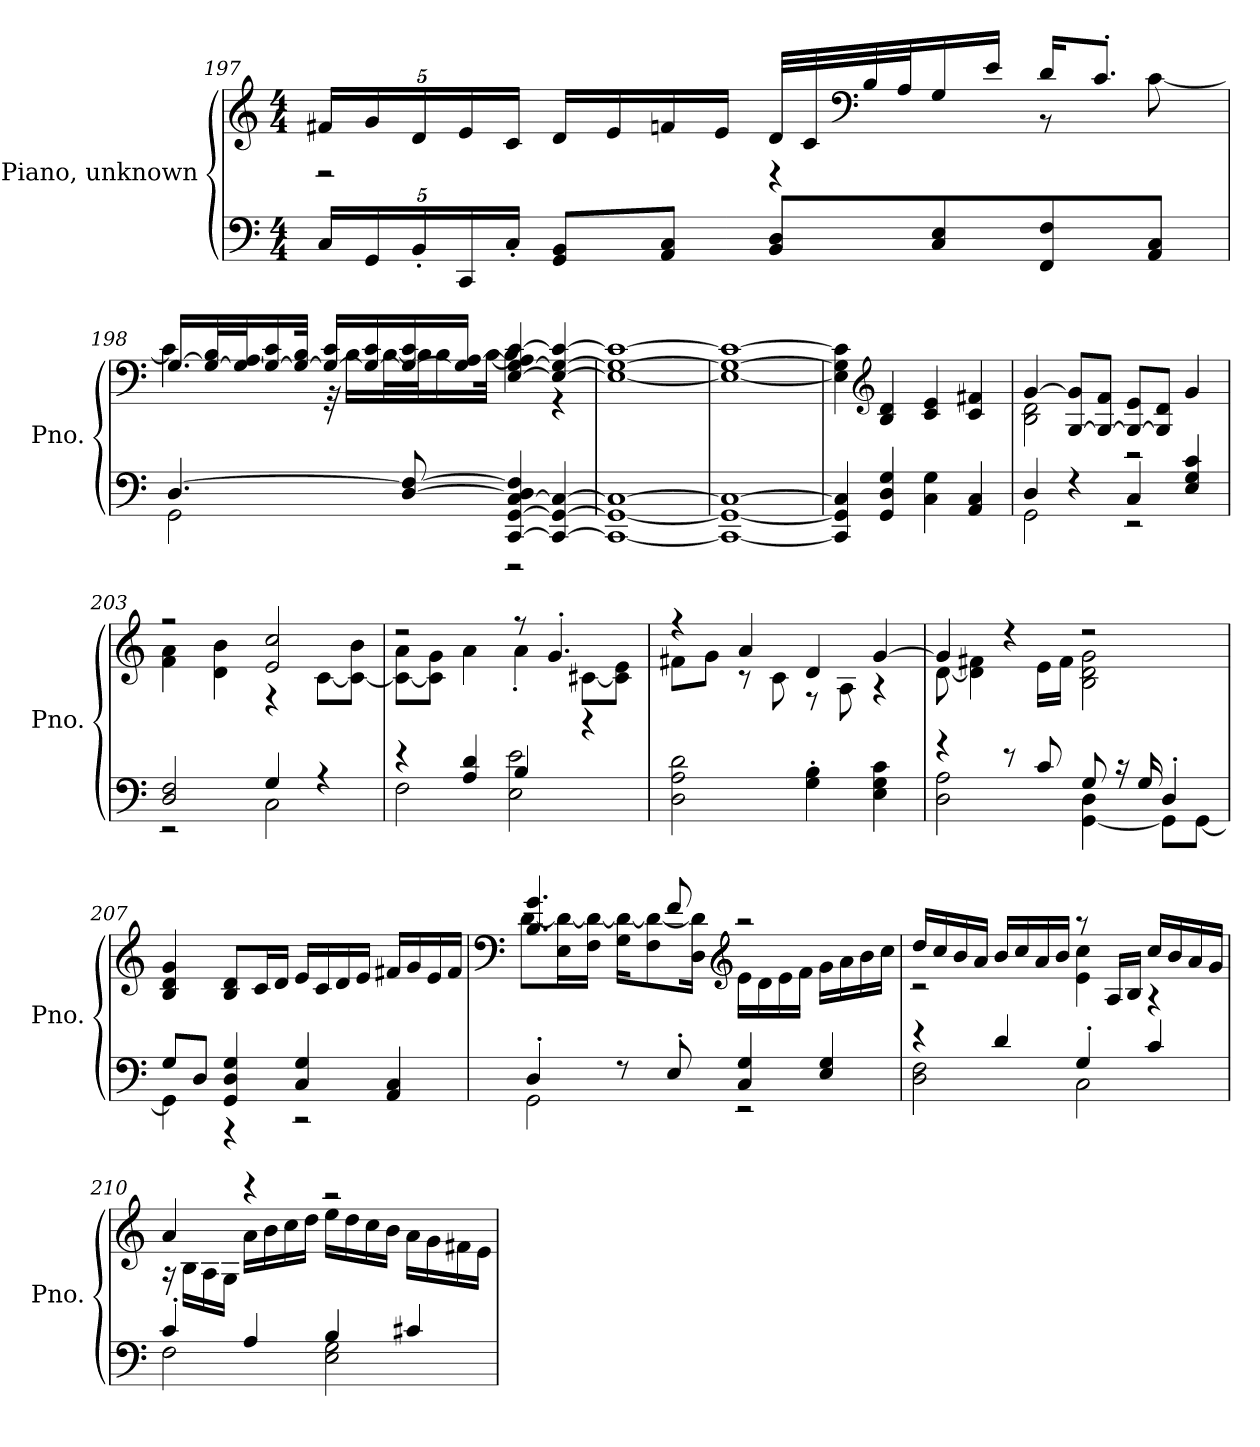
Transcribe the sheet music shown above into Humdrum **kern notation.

**kern	**kern
*part1	*part1
*staff2	*staff1
*I"Piano, unknown	*
*I'Pno.	*
*clefF4	*clefG2
*k[]	*k[]
*M4/4	*M4/4
*Xbrackettup	*Xbrackettup
=197	=197
*	*^
20C/LL	20f#X/LL	2r
20GG/	20g/	.
20BB'/	20d/	.
20CC/	20e/	.
20C'/JJ	20c/JJ	.
8GG/ 8BB/L	16d/LL	.
.	16e/	.
8AA/ 8C/J	16fn/	.
.	16e/JJ	.
8BB/ 8D/L	32d/LLL	4r
.	32c/	.
*	*clefF4	*
.	32B/	.
.	32A/J	.
8C/ 8E/	16G/	.
.	16e/JJ	.
8FF/ 8F/	16d/KL	8r
.	8.c'/J	.
8AA/ 8C/J	.	[8c\
!!LO:LB:g=z	!!
=198	=198	=198
*^	*	*
[4.D/	2GG\	[16.G/LL	4c\]
.	.	32G/_ 32B/L	.
.	.	32G/_ 32A/J	.
.	.	16G/_ 16c/	.
.	.	32G/_ 32B/JJk	.
.	.	16G/_ 16c/LL	32r
.	.	.	16B\LL
.	.	16G/_ 16c/	.
.	.	.	[32B\L
8D/_ [8F/	.	16G/_ 16c/	32B\J]
.	.	.	16B\
.	.	16G/] [16A/JJ	.
.	.	.	[32B\JJk
[4CC/ [4GG/ [4C/ 4D/] 4F/]	2r	[4E/ [4G/ 4A/] [4c/	4B\]
4CC/_ 4GG/_ 4C/_	.	4E/_ 4G/_ 4c/_	4r
*v	*v	*	*
*	*v	*v
=199	=199
1CC_ 1GG_ 1C_	1E_ 1G_ 1c_
=200	=200
1CC_ 1GG_ 1C_	1E_ 1G_ 1c_
=201	=201
4CC/] 4GG/] 4C/]	4E\] 4G\] 4c\]
*	*clefG2
4GG/ 4D/ 4G/	4B/ 4d/
4C\ 4G\	4c/ 4e/
4AA/ 4C/	4c/ 4f#X/
!!LO:LB:g=z
=202	=202
*^	*^
4D/	2GG\	[4g/	2B\ 2d\
4r	.	[8G/ 8g/]L	.
.	.	8G/_ 8f/J	.
4C/	2r	8G/_ 8e/L	2r
.	.	8G/] 8d/J	.
4E/ 4G/ 4c/	.	4g/	.
=203	=203	=203	=203
2D/ 2F/	2r	2r	4f\ 4a\
.	.	.	4d\ 4b\
4G/	2C\	2e/ 2cc/	4r
4r	.	.	[8c\L
.	.	.	8c\_ 8b\J
=204	=204	=204	=204
4r	2F\	2r	8c\_ 8a\L
.	.	.	8c\] 8g\J
4A/ 4d/	.	.	4a\
4B/	2E\ 2e\	8r	4a'\
.	.	4.g'/	.
4r	.	.	[8c#X\L
.	.	.	8c#\] 8e\J
*v	*v	*	*
=205	=205	=205
2D\ 2A\ 2d\	4r	8f#X\L
.	.	8g\J
.	4a/	8r
.	.	8c\
4G\' 4B\'	4d/	8r
.	.	8A\
4E\ 4G\ 4c\	[4g/	4r
!!LO:LB:g=z	!!
=206	=206	=206
*^	*	*
4r	2D\ 2A\	4g/]	[8d\
.	.	.	4d\] 4f#X\
8r	.	4r	.
8c/	.	.	16e\LL
.	.	.	16f#\JJ
8G/	[4GG\ 4D\	2r	2B\ 2d\ 2g\
16r	.	.	.
16G/	.	.	.
4D'/	8GG\L]	.	.
.	[8GG\J	.	.
*	*	*v	*v
=207	=207	=207
8G/L	4GG\]	4B/ 4d/ 4g/
8D/J	.	.
4GG/ 4D/ 4G/	4r	8B/ 8d/L
.	.	16c/L
.	.	16d/JJ
4C/ 4G/	2r	16e/LL
.	.	16c/
.	.	16d/
.	.	16e/JJ
4AA/ 4C/	.	16f#X/LL
.	.	16g/
.	.	16e/
.	.	16f#/JJ
!!LO:LB:g=z
=208	=208	=208
*	*	*clefF4
*	*	*^
4D'/	2GG\	4.B/ 4.g/	[8d\L
.	.	.	16E\ 16d\_L
.	.	.	16F\ 16d\_JJ
8r	.	.	16G\ 16d\_KL
.	.	.	8F\ 8d\_
8E'/	.	8f/	.
.	.	.	16D\ 16d\]Jk
*	*	*clefG2	*
4C/ 4G/	2r	2r	16e\LL
.	.	.	16d\
.	.	.	16e\
.	.	.	16f\JJ
4E/ 4G/	.	.	16g\LL
.	.	.	16a\
.	.	.	16b\
.	.	.	16cc\JJ
=209	=209	=209	=209
4r	2D\ 2F\	16dd/LL	2r
.	.	16cc/	.
.	.	16b/	.
.	.	16a/JJ	.
4d/	.	16b/LL	.
.	.	16cc/	.
.	.	16a/	.
.	.	16b/JJ	.
4G'/	2C\	8r	4e\ 4cc\
.	.	16A/LL	.
.	.	16B/JJ	.
4c/	.	16cc/LL	4r
.	.	16b/	.
.	.	16a/	.
.	.	16g/JJ	.
!!LO:LB:g=z	!!
=210	=210	=210	=210
4c'/	2F\	4a/	16r
.	.	.	16B\LL
.	.	.	16A\
.	.	.	16G\JJ
4A/	.	4r	16a\LL
.	.	.	16b\
.	.	.	16cc\
.	.	.	16dd\JJ
4B/	2E\ 2G\	2r	16ee\LL
.	.	.	16dd\
.	.	.	16cc\
.	.	.	16b\JJ
4c#X/	.	.	16a\LL
.	.	.	16g\
.	.	.	16f#X\
.	.	.	16e\JJ
*v	*v	*	*
*	*v	*v
=	=
*-	*-
